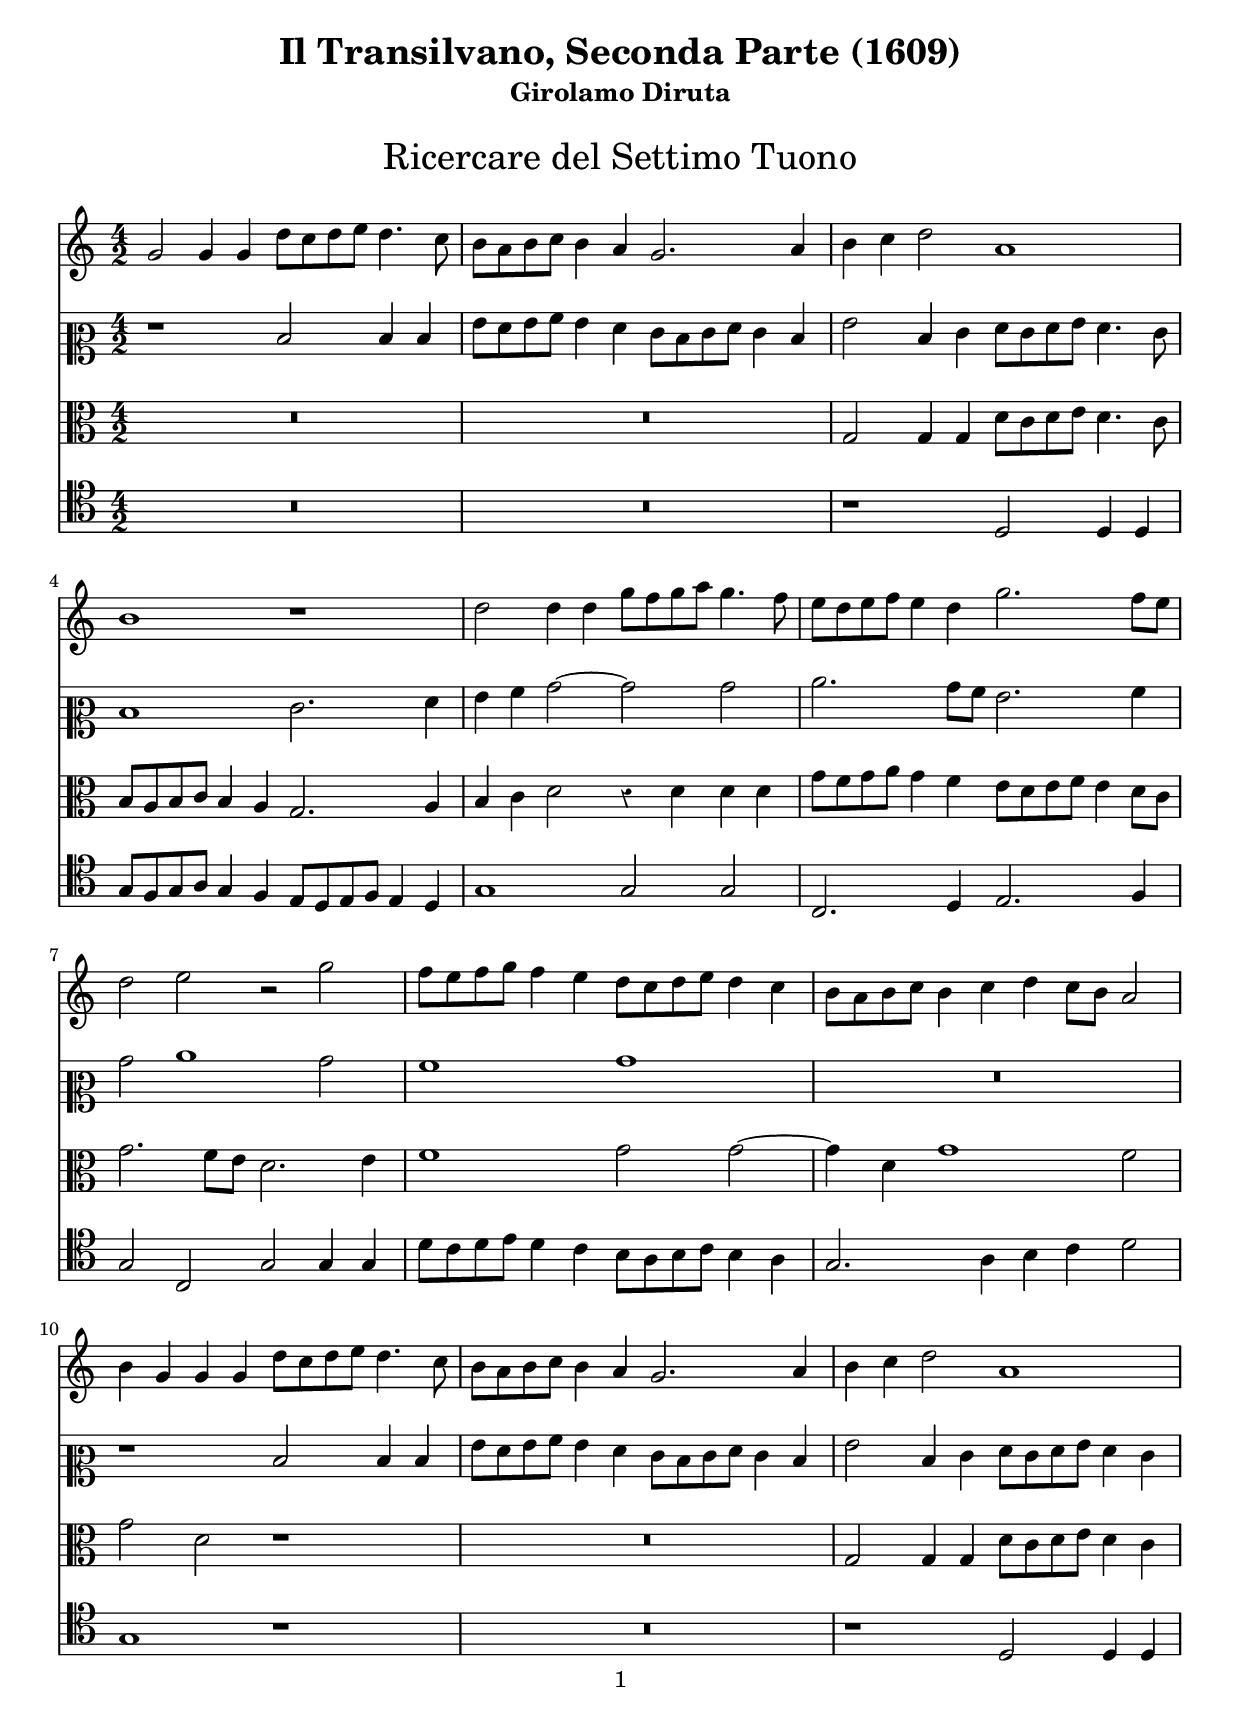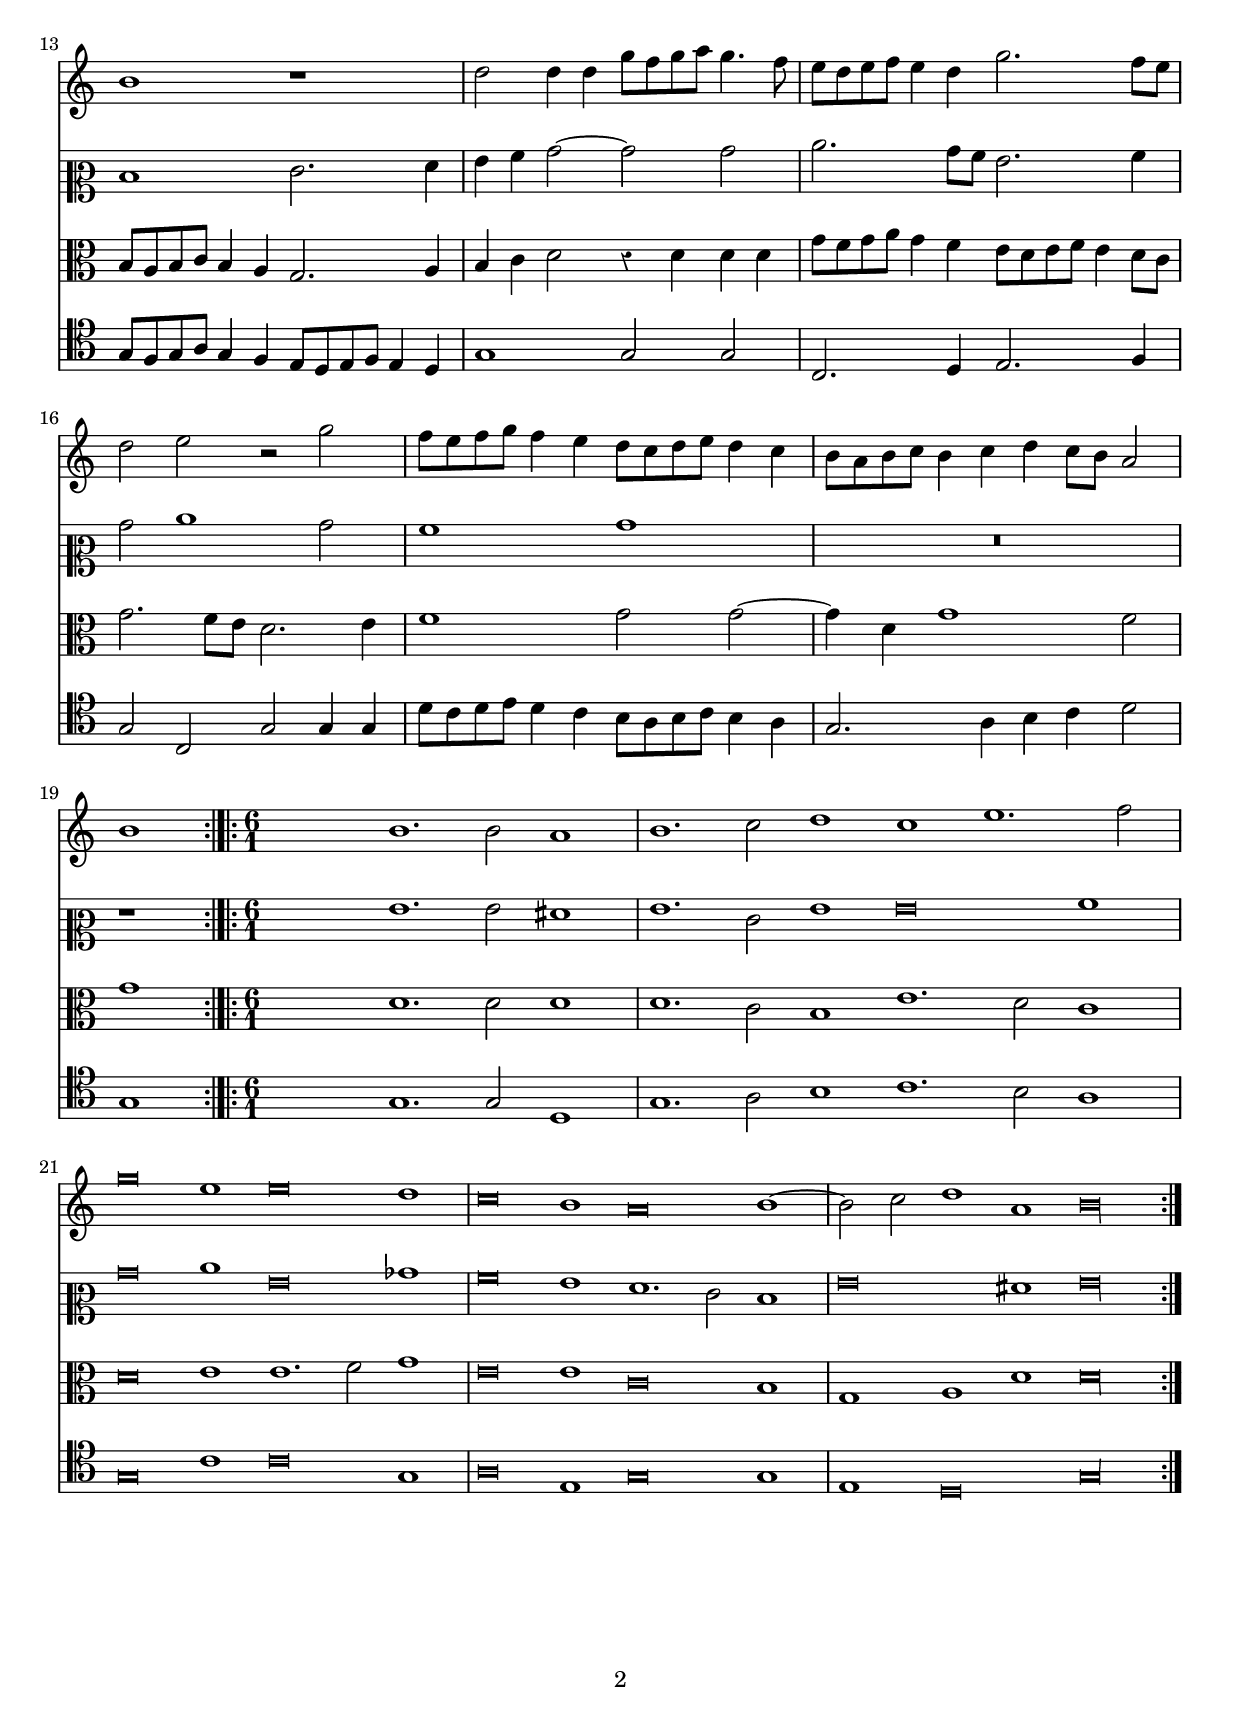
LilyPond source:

\version "2.18.2"
\language "english"

#(set-default-paper-size "a4")

\paper {
	top-margin = .8\cm
	bottom-margin = 0.8\cm
	max-systems-per-page = 7
	print-all-headers = ##t

	% Page numbers bottom, centered
	% From Lilypond Notation Reference section 3.2.2 Custom titles headers and footers
	print-page-number = ##t
	print-first-page-number = ##t
	oddHeaderMarkup = \markup \null
	evenHeaderMarkup = \markup \null
	oddFooterMarkup = \markup {
		\fill-line {
			\on-the-fly \print-page-number-check-first
			\fromproperty #'page:page-number-string
		}
	}
	evenFooterMarkup = \oddFooterMarkup
	}

\layout {
 	indent = #0
	\override Staff.NoteHead.style = #'baroque
	\override Staff.Rest.style = #'classical
}


% Global title
\header {
	title = "Il Transilvano, Seconda Parte (1609)"
	subtitle = "Girolamo Diruta"
	composer = " " % To make space below title
}


%%%%%%%%%%%%%%%%%%%%%%%%%%%%%%%%%%%
%%  Ricercare del Settimo Tuono  %%
%%%%%%%%%%%%%%%%%%%%%%%%%%%%%%%%%%%

Ric_Settimo_I = \relative c'' {
	\clef treble
	\key c \major
	\time 4/2
	g2 g4 g d'8 c d e d4. c8 |
	b a b c b4 a4 g2. a4 |
	b c d2 a1 |
	b1 r1 |
	d2 d4 d g8 f g a g4. f8 |
	e d e f e4 d g2. f8 e |
	d2 e r g |
	f8 e f g f4 e d8 c d e d4 c |
	b8 a b c  b4 c d c8 b a2 |
	b4 g g g d'8 c d e d4. c8 |
	b a b c b4 a g2. a4 |
	b4 c d2 a1 |
	b r |
	d2 d4 d g8 f g a g4. f8 |
	e d e f e4 d g2. f8 e |
	d2 e r g |
	f8 e f g f4 e d8 c d e d4 c |
	b8 a b c b4 c d c8 b a2 |
	b1
	\time 6/1 \bar ":|.|:"
	s\breve
	%\set Timing.measurePosition = #(ly:make-moment 1 6)
	b1. b2 a1 |
	b1. c2 d1 c1 e1. f2 |
	g\breve e1 e\breve d1 |
	c\breve b1 a\breve b1 ~ |
	b2 c d1 a b\longa*1/2
	\bar ":|."
	}

Ric_Settimo_II = \relative c' {
	\clef mezzosoprano
	\key c \major
	r1 d2 d4 d |
	g8 f g a g4 f e8 d e f e4 d |
	g2 d4 e f8 e f g f4. e8 |
	d1 e2. f4 |
	g a b2 ~ b2 b |
	c2. b8 a g2. a4 |
	b2 c1 b2 |
	a1 b |
	R\breve |
	r1 d,2 d4 d |
	g8 f g a g4 f e8 d e f e4 d |
	g2 d4 e f8 e f g f4 e |
	d1 e2. f4 |
	g a b2 ~ b b |
	c2. b8 a g2. a4 |
	b2 c1 b2 |
	a1 b |
	R\breve |
	r1
	s\breve
	g1. g2 fs1 |
	g1. e2 g1 g\breve a1 |
	b\breve c1 g\breve bf1 |
	a\breve g1 f1. e2 d1 |
	g\breve fs1 g\longa*1/2
	}

Ric_Settimo_III = \relative c' {
	\clef alto
	\key c \major
	R\breve | R\breve |
	g2 g4 g d'8 c d e d4. c8 |
	b a b c b4 a g2. a4 |
	b c d2 r4 d4 d d |
	g8 f g a g4 f e8 d e f e4 d8 c |
	g'2. f8 e d2. e4 |
	f1 g2 g ~ |
	g4 d g1 f2 |
	g d r1 |
	R\breve |
	g,2 g4 g d'8 c d e d4 c |
	b8 a b c b4 a g2. a4 |
	b4 c d2 r4 d d d |
	g8 f g a g4 f e8 d e f e4 d8 c |
	g'2. f8 e d2. e4 |
	f1 g2 g ~ |
	g4 d g1 f2 |
	g1
	s\breve
	d1. d2 d1 |
	d1. c2 b1 e1. d2 c1 |
	d\breve e1 e1. f2 g1 |
	e\breve e1 c\breve b1 |
	g a d d\longa*1/2
	}

Ric_Settimo_IV = \relative c {
	\clef tenor
	\key c \major
	R\breve | R\breve |
	r1 d2 d4 d |
	g8 f g a g4 f e8 d e f e4 d |
	g1 g2 g |
	c,2. d4 e2. f4 |
	g2 c, g' g4 g |
	d'8 c d e d4 c b8 a b c b4 a |
	g2. a4 b c d2 |
	g,1 r |
	R\breve |
	r1 d2 d4 d |
	g8 f g a g4 f e8 d e f e4 d |
	g1 g2 g |
	c,2. d4 e2. f4 |
	g2 c, g' g4 g |
	d'8 c d e d4 c b8 a b c b4 a |
	g2. a4 b c d2 |
	g,1
	s\breve
	g1. g2 d1 |
	g1. a2 b1 c1. b2 a1 |
	g\breve c1 c\breve g1 |
	a\breve e1 g\breve g1 |
	e d\breve g\longa*1/2
	}


\score {
	\header {
		title = \markup {\medium "Ricercare del Settimo Tuono" }
		composer = ##f
		subtitle = ##f
	}
	<<
		\set strictBeatBeaming = ##t
		#(set-accidental-style 'forget)
		\Ric_Settimo_I

		\new Staff {
			#(set-accidental-style 'forget)
			\Ric_Settimo_II
		}

		\new Staff {
			#(set-accidental-style 'forget)
			\Ric_Settimo_III
		}

		\new Staff {
			#(set-accidental-style 'forget)
			\Ric_Settimo_IV
		}
	>>
}
